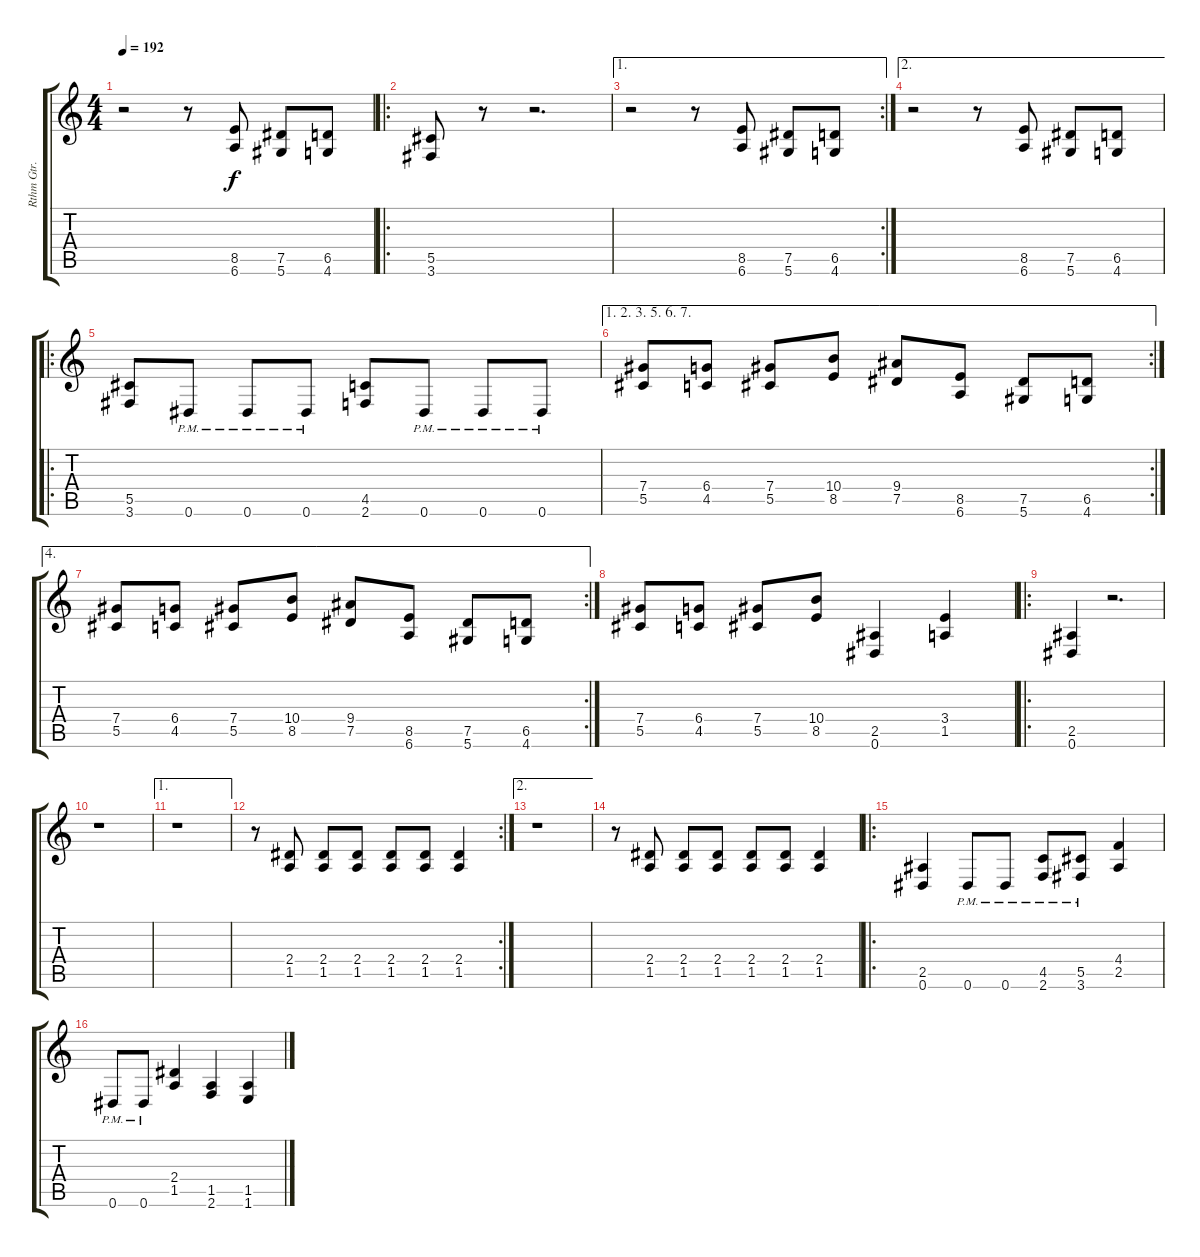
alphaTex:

\track ("Rthm Gtr." "Rthm Gtr.") {instrument distortionguitar}
\staff {score tabs}
\tuning (Eb4 Bb3 Gb3 Db3 Ab2 Eb2) {hide}
\ts (4 4)
\tempo 192
\clef g2
\ks c
r.2{dy f instrument distortionguitar} r.8 (8.5 6.6).8 (7.5 5.6).8 (6.5 4.6).8 |
\ro
(5.5 3.6).8 r.8 r.2{d} |
\ae 1
\rc 2
r.2 r.8 (8.5 6.6).8 (7.5 5.6).8 (6.5 4.6).8 |
\ae 2
r.2 r.8 (8.5 6.6).8 (7.5 5.6).8 (6.5 4.6).8 |
\ro
(5.5 3.6).8 0.6{pm}.8 0.6{pm}.8 0.6{pm}.8 (4.5 2.6).8 0.6{pm}.8 0.6{pm}.8 0.6{pm}.8 |
\ae (1 2 3 5 6 7)
\rc 2
(7.4 5.5).8 (6.4 4.5).8 (7.4 5.5).8 (10.4 8.5).8 (9.4 7.5).8 (8.5 6.6).8 (7.5 5.6).8 (6.5 4.6).8 |
\ae 4
\rc 2
(7.4 5.5).8 (6.4 4.5).8 (7.4 5.5).8 (10.4 8.5).8 (9.4 7.5).8 (8.5 6.6).8 (7.5 5.6).8 (6.5 4.6).8 |
(7.4 5.5).8 (6.4 4.5).8 (7.4 5.5).8 (10.4 8.5).8 (2.5 0.6).4 (3.4 1.5).4 |
\ro
(2.5 0.6).4 r.2{d} |
r.1 |
\ae 1
r.1 |
\rc 2
r.8 (2.4 1.5).8 (2.4 1.5).8 (2.4 1.5).8 (2.4 1.5).8 (2.4 1.5).8 (2.4 1.5).4 |
\ae 2
r.1 |
r.8 (2.4 1.5).8 (2.4 1.5).8 (2.4 1.5).8 (2.4 1.5).8 (2.4 1.5).8 (2.4 1.5).4 |
\ro
(2.5 0.6).4 0.6{pm}.8 0.6{pm}.8 (4.5{pm} 2.6{pm}).8 (5.5{pm} 3.6{pm}).8 (4.4 2.5).4 |
0.6{pm}.8 0.6{pm}.8 (2.4 1.5).4 (1.5 2.6).4 (1.5 1.6).4
